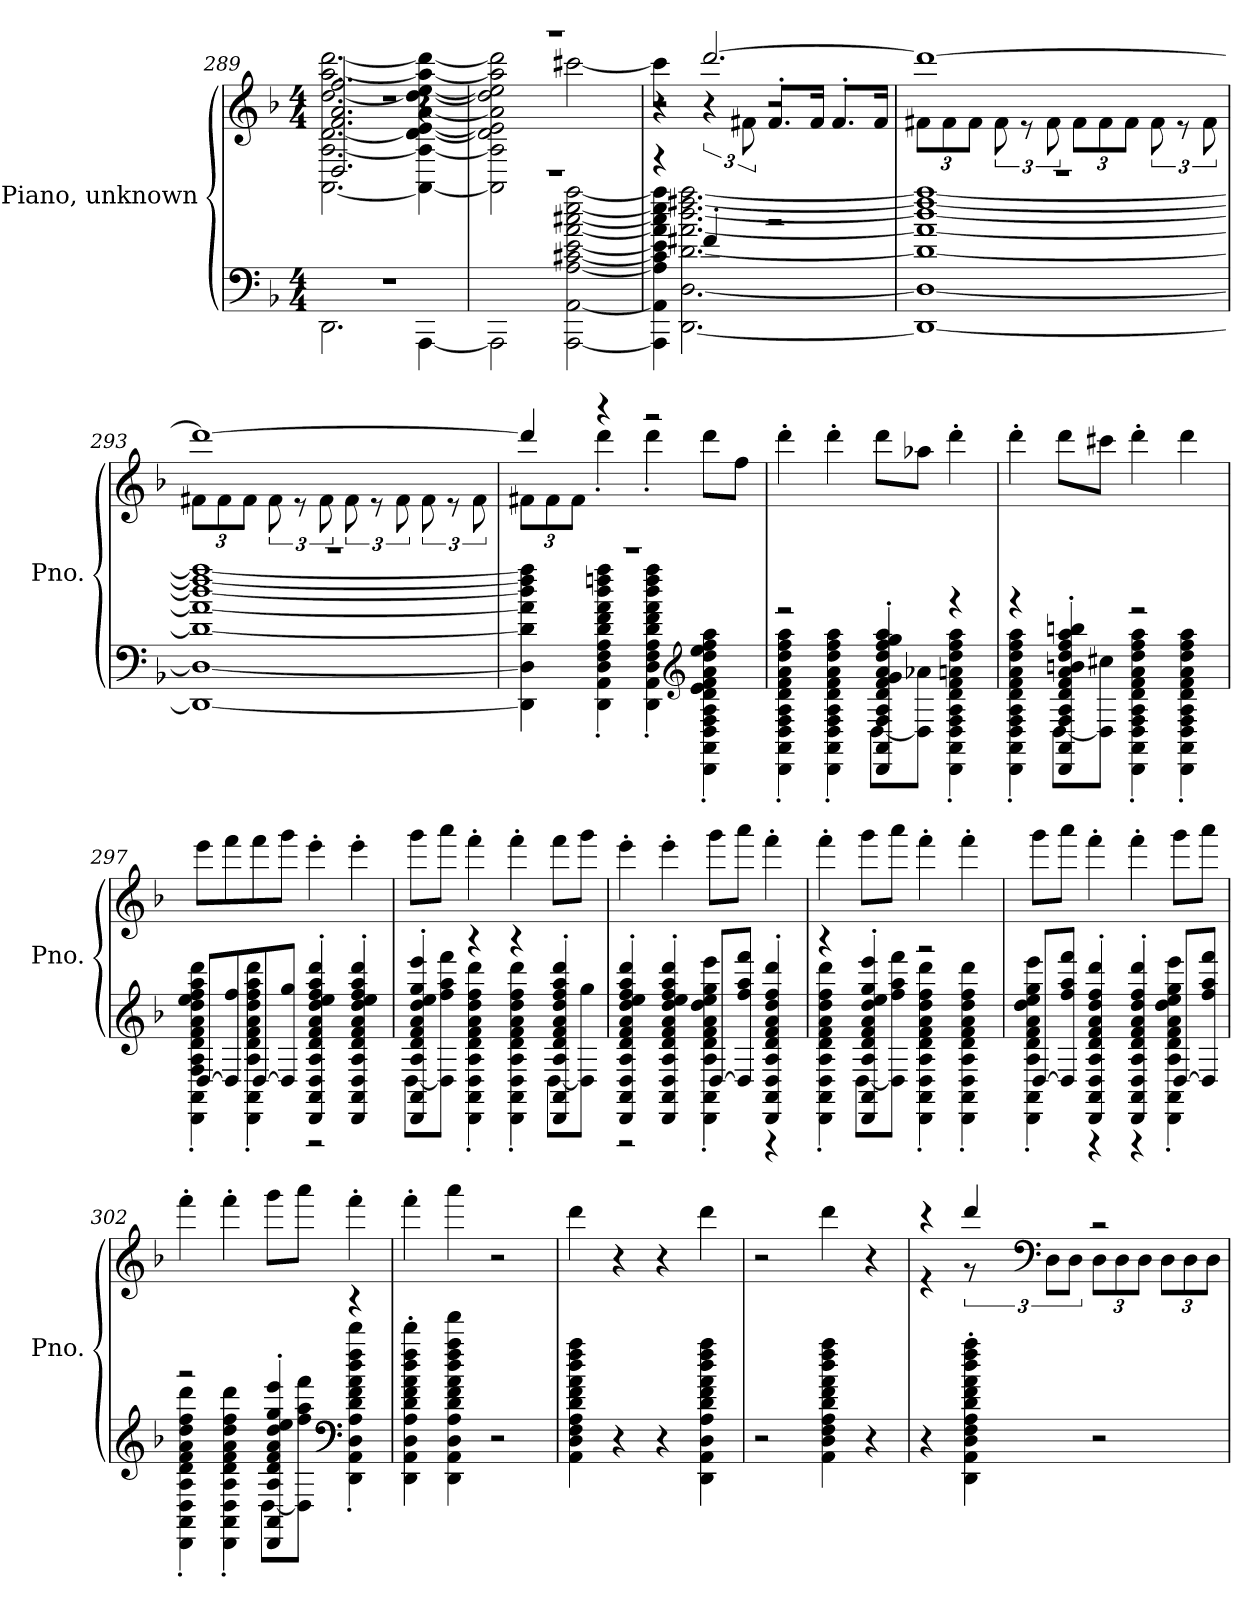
**kern	**kern
*part1	*part1
*staff2	*staff1
*I"Piano, unknown	*
*I'Pno.	*
!!LO:LB:g=z
*clefF4	*clefG2
*k[b-]	*k[b-]
*M4/4	*M4/4
=289	=289
*^	*^
*	*	*	*^
1r	2.DD\	1r	[2.AA\ [2.A\ [2.d\ [2.dd\ [2.aa\ [2.ddd\	2.D/ 2.f/ 2.a/ 2.ff/
.	[4AAA\	.	4AA\_ 4A\_ 4d\_ [4e\ [4a\ 4dd\_ [4ee\ 4aa\_ 4ddd\_	4r
*	*	*	*v	*v
=290	=290	=290	=290
1r	2AAA\]	1r	2AA\] 2A\] 2d\] 2e\] 2a\] 2dd\] 2ee\] 2aa\] 2ddd\]
.	[2AAA\ [2AA\ [2A\ [2c#X\ [2e\ [2a\ [2cc#X\ [2ee\ [2aa\	.	[2ccc#X\
=291	=291	=291	=291
*	*	*	*^
4r	4AAA\] 4AA\] 4A\] 4c#\] 4e\] 4a\] 4cc#\] 4ee\] 4aa\]	4r	4ccc#\]	2r
4f#X'/	[2.DD\ [2.D\ [2.d\ [2.a\ [2.dd\ [2.ff#X\ [2.aa\	[2.ddd/	6r	.
.	.	.	12f#X\	.
2r	.	.	2r	8.f#'/L
.	.	.	.	16f#/Jk
.	.	.	.	8.f#'/L
.	.	.	.	16f#/Jk
*	*	*	*v	*v
=292	=292	=292	=292
*	*	*	*Xbrackettup
1r	1DD_ 1D_ 1d_ 1a_ 1dd_ 1ff#_ 1aa_	1ddd_	12f#X\L
.	.	.	12f#\
.	.	.	12f#\J
*	*	*	*brackettup
.	.	.	12f#\
.	.	.	12r
.	.	.	12f#\
*	*	*	*Xbrackettup
.	.	.	12f#\L
.	.	.	12f#\
.	.	.	12f#\J
*	*	*	*brackettup
.	.	.	12f#\
.	.	.	12r
.	.	.	12f#\
=293	=293	=293	=293
*	*	*	*Xbrackettup
1r	1DD_ 1D_ 1d_ 1a_ 1dd_ 1ff#_ 1aa_	1ddd_	12f#X\L
.	.	.	12f#\
.	.	.	12f#\J
*	*	*	*brackettup
.	.	.	12f#\
.	.	.	12r
.	.	.	12f#\
.	.	.	12f#\
.	.	.	12r
.	.	.	12f#\
.	.	.	12f#\
.	.	.	12r
.	.	.	12f#\
!!LO:LB:g=z	!!
=294	=294	=294	=294
*	*	*	*Xbrackettup
1r	4DD\] 4D\] 4d\] 4a\] 4dd\] 4ff#\] 4aa\]	4ddd/]	12f#X\L
.	.	.	12f#\
.	.	.	12f#\J
.	4DD\' 4AA\' 4D\' 4F\' 4A\' 4d\' 4f\' 4a\' 4dd\' 4ffn\' 4aa\'	4r	4ddd'\
.	4DD\' 4AA\' 4D\' 4F\' 4A\' 4d\' 4f\' 4a\' 4dd\' 4ff\' 4aa\'	2r	4ddd'\
*clefG2	*	*	*
.	4DD\' 4AA\' 4D\' 4F\' 4A\' 4d\' 4e\' 4f\' 4a\' 4dd\' 4ee\' 4ff\' 4aa\'	.	8ddd\L
.	.	.	8ff\J
*	*	*v	*v
=295	=295	=295
2r	4DD\' 4AA\' 4D\' 4F\' 4A\' 4d\' 4f\' 4a\' 4dd\' 4ff\' 4aa\'	4ddd'\
.	4DD\' 4AA\' 4D\' 4F\' 4A\' 4d\' 4f\' 4a\' 4dd\' 4ff\' 4aa\'	4ddd'\
4DD/' 4AA/' 4F/' 4A/' 4d/' 4f/' 4g/' 4a/' 4dd/' 4ff/' 4gg/' 4aa/'	[8D\L	8ddd\L
.	8D\] 8a-X\J	8aa-X\J
4r	4DD\' 4AA\' 4D\' 4F\' 4A\' 4d\' 4f\' 4an\' 4dd\' 4ff\' 4aa\'	4ddd'\
=296	=296	=296
4r	4DD\' 4AA\' 4D\' 4F\' 4A\' 4d\' 4f\' 4a\' 4dd\' 4ff\' 4aa\'	4ddd'\
4DD/' 4AA/' 4F/' 4A/' 4d/' 4f/' 4a/' 4bn/' 4dd/' 4ff/' 4aa/' 4bbn/'	[8D\L	8ddd\L
.	8D\] 8cc#X\J	8ccc#X\J
2r	4DD\' 4AA\' 4D\' 4F\' 4A\' 4d\' 4f\' 4a\' 4dd\' 4ff\' 4aa\'	4ddd'\
.	4DD\' 4AA\' 4D\' 4F\' 4A\' 4d\' 4f\' 4a\' 4dd\' 4ff\' 4aa\'	4ddd\
=297	=297	=297
[8D/L	4DD\' 4AA\' 4F\' 4A\' 4d\' 4f\' 4a\' 4dd\' 4ee\' 4ff\' 4aa\' 4ddd\'	8eee\L
8D/] 8ff/	.	8fff\
[8D/	4DD\' 4AA\' 4A\' 4d\' 4f\' 4a\' 4dd\' 4ff\' 4aa\' 4ddd\'	8fff\
8D/] 8gg/J	.	8ggg\J
4DD/' 4AA/' 4D/' 4A/' 4d/' 4f/' 4a/' 4dd/' 4ee/' 4ff/' 4aa/' 4ddd/'	2r	4eee'\
4DD/' 4AA/' 4D/' 4A/' 4d/' 4f/' 4a/' 4dd/' 4ee/' 4ff/' 4aa/' 4ddd/'	.	4eee'\
!!LO:LB:g=z
=298	=298	=298
4DD/' 4AA/' 4A/' 4d/' 4f/' 4a/' 4dd/' 4ee/' 4gg/' 4eee/'	[8D\L	8ggg\L
.	8D\] 8ff\ 8aa\ 8fff\J	8aaa\J
4r	4DD\' 4AA\' 4D\' 4A\' 4d\' 4f\' 4a\' 4dd\' 4ff\' 4ddd\'	4fff'\
4r	4DD\' 4AA\' 4D\' 4A\' 4d\' 4f\' 4a\' 4dd\' 4ff\' 4ddd\'	4fff'\
4DD/' 4AA/' 4A/' 4d/' 4f/' 4a/' 4dd/' 4ff/' 4aa/' 4ddd/'	[8D\L	8fff\L
.	8D\] 8gg\J	8ggg\J
=299	=299	=299
4DD/' 4AA/' 4D/' 4A/' 4d/' 4f/' 4a/' 4dd/' 4ee/' 4ff/' 4aa/' 4ddd/'	2r	4eee'\
4DD/' 4AA/' 4D/' 4A/' 4d/' 4f/' 4a/' 4dd/' 4ee/' 4ff/' 4aa/' 4ddd/'	.	4eee'\
[8D/L	4DD\' 4AA\' 4A\' 4d\' 4f\' 4a\' 4dd\' 4ee\' 4gg\' 4eee\'	8ggg\L
8D/] 8ff/ 8aa/ 8fff/J	.	8aaa\J
4DD/' 4AA/' 4D/' 4A/' 4d/' 4f/' 4a/' 4dd/' 4ff/' 4ddd/'	4r	4fff'\
=300	=300	=300
4r	4DD\' 4AA\' 4D\' 4A\' 4d\' 4f\' 4a\' 4dd\' 4ff\' 4ddd\'	4fff'\
4DD/' 4AA/' 4A/' 4d/' 4f/' 4a/' 4dd/' 4ee/' 4gg/' 4eee/'	[8D\L	8ggg\L
.	8D\] 8ff\ 8aa\ 8fff\J	8aaa\J
2r	4DD\' 4AA\' 4D\' 4A\' 4d\' 4f\' 4a\' 4dd\' 4ff\' 4ddd\'	4fff'\
.	4DD\' 4AA\' 4D\' 4A\' 4d\' 4f\' 4a\' 4dd\' 4ff\' 4ddd\'	4fff'\
=301	=301	=301
[8D/L	4DD\' 4AA\' 4A\' 4d\' 4f\' 4a\' 4dd\' 4ee\' 4gg\' 4eee\'	8ggg\L
8D/] 8ff/ 8aa/ 8fff/J	.	8aaa\J
4DD/' 4AA/' 4D/' 4A/' 4d/' 4f/' 4a/' 4dd/' 4ff/' 4ddd/'	4r	4fff'\
4DD/' 4AA/' 4D/' 4A/' 4d/' 4f/' 4a/' 4dd/' 4ff/' 4ddd/'	4r	4fff'\
[8D/L	4DD\' 4AA\' 4A\' 4d\' 4f\' 4a\' 4dd\' 4ee\' 4gg\' 4eee\'	8ggg\L
8D/] 8ff/ 8aa/ 8fff/J	.	8aaa\J
!!LO:LB:g=z
=302	=302	=302
2r	4DD\' 4AA\' 4D\' 4A\' 4d\' 4f\' 4a\' 4dd\' 4ff\' 4ddd\'	4fff'\
.	4DD\' 4AA\' 4D\' 4A\' 4d\' 4f\' 4a\' 4dd\' 4ff\' 4ddd\'	4fff'\
4DD/' 4AA/' 4A/' 4d/' 4f/' 4a/' 4dd/' 4ee/' 4gg/' 4eee/'	[8D\L	8ggg\L
.	8D\] 8ff\ 8aa\ 8fff\J	8aaa\J
*clefF4	*	*
4r	4DD\' 4AA\' 4D\' 4A\' 4d\' 4f\' 4a\' 4dd\' 4ff\' 4ddd\'	4fff'\
*v	*v	*
=303	=303
4DD\' 4AA\' 4D\' 4A\' 4d\' 4f\' 4a\' 4dd\' 4ff\' 4ddd\'	4fff'\
4DD\ 4AA\ 4D\ 4A\ 4d\ 4f\ 4a\ 4dd\ 4ff\ 4aa\ 4fff\	4aaa\
2r	2r
=304	=304
4AA\ 4D\ 4F\ 4A\ 4d\ 4f\ 4a\ 4dd\ 4ff\ 4aa\	4ddd\
4r	4r
4r	4r
4DD\ 4AA\ 4D\ 4A\ 4d\ 4f\ 4a\ 4dd\ 4ff\ 4aa\	4ddd\
=305	=305
2r	2r
4AA\ 4D\ 4F\ 4A\ 4d\ 4f\ 4a\ 4dd\ 4ff\ 4aa\	4ddd\
4r	4r
=306	=306
*	*^
4r	4r	4r
*	*	*brackettup
4DD\' 4AA\' 4D\' 4F\' 4A\' 4d\' 4f\' 4a\' 4dd\' 4ff\' 4aa\'	4ddd/	12r
*	*clefF4	*
.	.	12D\L
.	.	12D\J
*	*	*Xbrackettup
2r	2r	12D\L
.	.	12D\
.	.	12D\J
.	.	12D\L
.	.	12D\
.	.	12D\J
*	*v	*v
=	=
*-	*-
